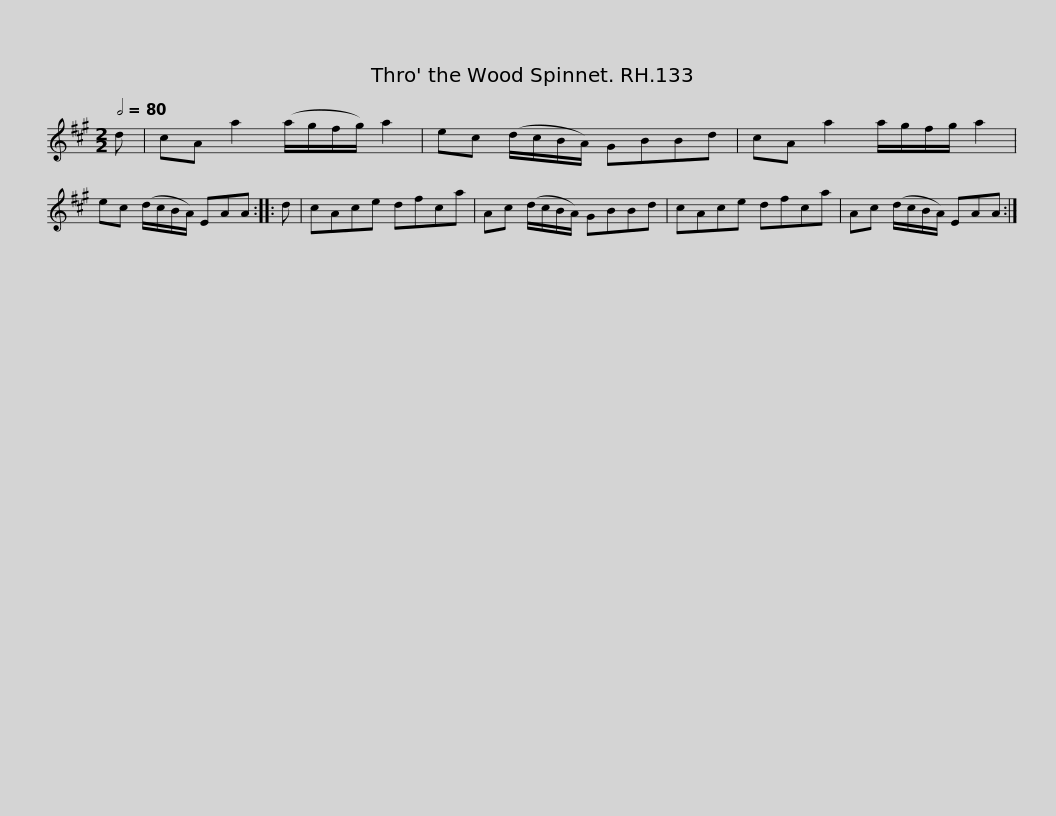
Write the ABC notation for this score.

X:1
L:1/8
Q:1/2=80
M:2/2
I:linebreak $
K:A
V:1 treble
V:1
 d | cA a2 (a/g/f/g/) a2 | ec (d/c/B/A/) GBBd | cA a2 a/g/f/g/ a2 | ec (d/c/B/A/) EAA ::$ %5
 d | cAce dfca | Ac (d/c/B/A/) GBBd | cAce dfca | Ac (d/c/B/A/) EAA :| %10
